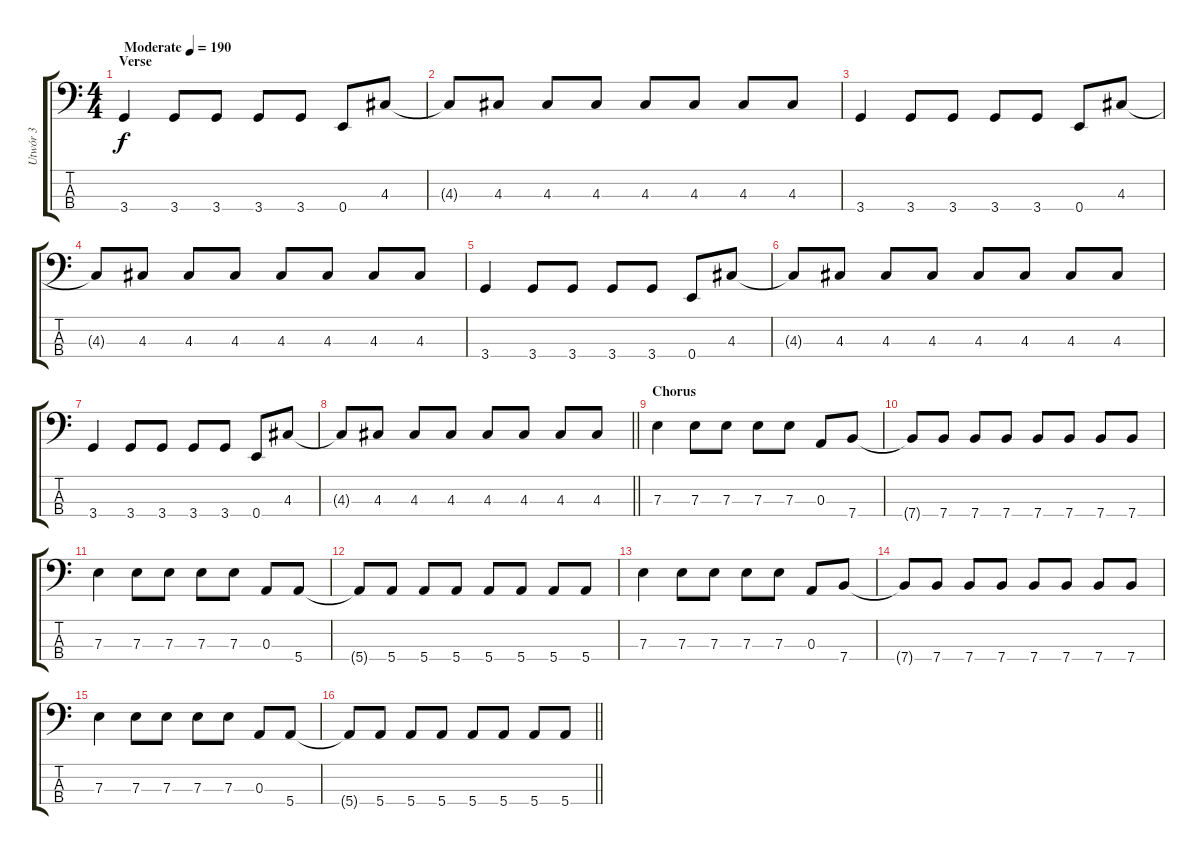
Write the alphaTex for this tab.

\track ("Utwór 3" "Utwór 3") {instrument electricbassfinger}
\staff {score tabs}
\tuning (G2 D2 A1 E1) {hide}
\ts (4 4)
\section ("" "Verse")
\tempo (190 "Moderate")
\clef f4
\ks c
3.4.4{dy f instrument electricbassfinger} 3.4.8 3.4.8 3.4.8 3.4.8 0.4.8 4.3.8 |
4.3{t}.8 4.3.8 4.3.8 4.3.8 4.3.8 4.3.8 4.3.8 4.3.8 |
3.4.4 3.4.8 3.4.8 3.4.8 3.4.8 0.4.8 4.3.8 |
4.3{t}.8 4.3.8 4.3.8 4.3.8 4.3.8 4.3.8 4.3.8 4.3.8 |
3.4.4 3.4.8 3.4.8 3.4.8 3.4.8 0.4.8 4.3.8 |
4.3{t}.8 4.3.8 4.3.8 4.3.8 4.3.8 4.3.8 4.3.8 4.3.8 |
3.4.4 3.4.8 3.4.8 3.4.8 3.4.8 0.4.8 4.3.8 |
\barLineRight lightlight
4.3{t}.8 4.3.8 4.3.8 4.3.8 4.3.8 4.3.8 4.3.8 4.3.8 |
\section ("" "Chorus")
7.3.4 7.3.8 7.3.8 7.3.8 7.3.8 0.3.8 7.4.8 |
7.4{t}.8 7.4.8 7.4.8 7.4.8 7.4.8 7.4.8 7.4.8 7.4.8 |
7.3.4 7.3.8 7.3.8 7.3.8 7.3.8 0.3.8 5.4.8 |
5.4{t}.8 5.4.8 5.4.8 5.4.8 5.4.8 5.4.8 5.4.8 5.4.8 |
7.3.4 7.3.8 7.3.8 7.3.8 7.3.8 0.3.8 7.4.8 |
7.4{t}.8 7.4.8 7.4.8 7.4.8 7.4.8 7.4.8 7.4.8 7.4.8 |
7.3.4 7.3.8 7.3.8 7.3.8 7.3.8 0.3.8 5.4.8 |
\barLineRight lightlight
5.4{t}.8 5.4.8 5.4.8 5.4.8 5.4.8 5.4.8 5.4.8 5.4.8
